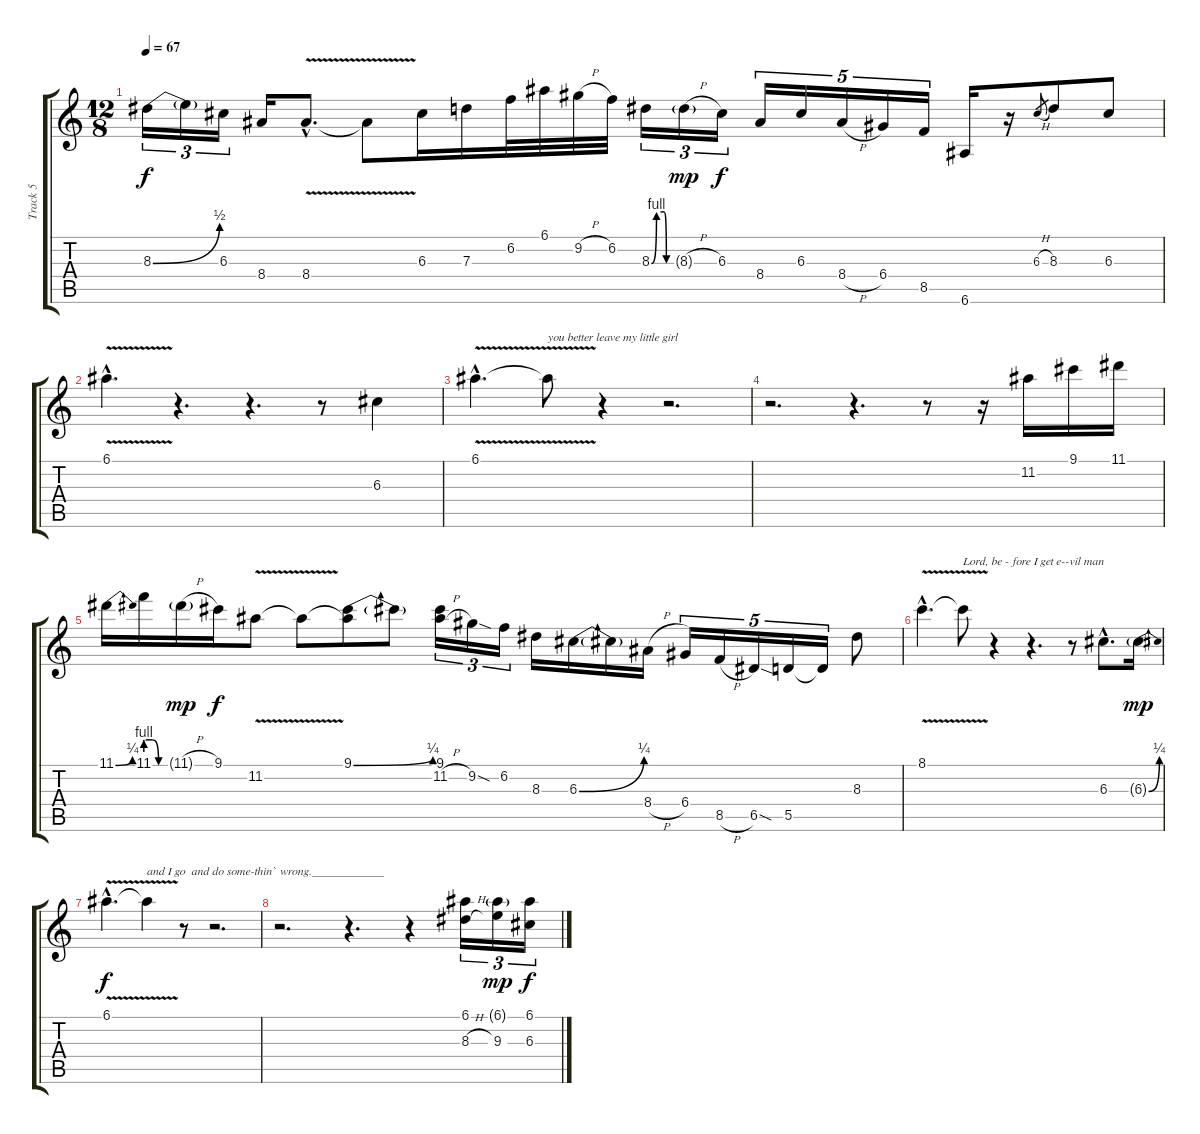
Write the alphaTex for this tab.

\track ("Track 5" "Track 5") {instrument electricguitarclean}
\staff {score tabs}
\tuning (E4 B3 G3 D3 A2 E2) {hide}
\ts (12 8)
\tempo 67
\clef g2
\ks c
8.3{be (bend 0 0 60 2)}.16{tu (3 2) dy f} 8.3{t}.16{tu (3 2)} 6.3.16{tu (3 2)} 8.4.16 8.4{v hac}.8{d} 8.4{t}.8 6.3.16 7.3.16 6.2.32 6.1.32 9.2{h}.32 6.2.32 8.3{be (custom 0 0 15 4 38 4 45 0 60 0)}.16{tu (3 2)} 8.3{h g}.16{tu (3 2) dy mp} 6.3.16{tu (3 2) dy f} 8.4.16{tu (5 4)} 6.3.16{tu (5 4)} 8.4{h}.16{tu (5 4)} 6.4.16{tu (5 4)} 8.5.16{tu (5 4)} 6.6.16 r.16 6.3{h}.8{gr} 8.3.8 6.3.8 |
6.1{v hac}.4{d} r.4{d} r.4{d} r.8 6.3.4 |
6.1{v hac}.4{d} 6.1{t}.8{txt "you better leave my little girl"} r.4 r.2{d} |
r.2{d} r.4{d} r.8 r.16 11.2.16 9.1.16 11.1.16 |
11.1{be (bend 0 0 60 1)}.16 11.1{be (custom 0 4 20 4 40 0 60 0)}.16 11.1{h g}.16{dy mp} 9.1.16{dy f} 11.2{v}.8 11.2{t}.8 (9.1{be (bend 0 0 60 1)} 11.2{t}).8 9.1{t}.8 (9.1 11.2{h}).16{tu (3 2)} 9.2{sod}.16{tu (3 2)} 6.2.16{tu (3 2)} 8.3.16 6.3{be (bend 0 0 60 1)}.16 6.3{t}.16 8.4{h}.16 6.4.16{tu (5 4)} 8.5{h}.16{tu (5 4)} 6.5{sod}.16{tu (5 4)} 5.5.16{tu (5 4)} 5.5{t}.16{tu (5 4)} 8.3.8 |
8.1{v hac}.4{d} 8.1{t}.8{txt "Lord, be - fore I get e--vil man"} r.4 r.4{d} r.8 6.3{hac}.8{d} 6.3{be (bend 0 0 60 1) g}.16{dy mp} |
6.1{v hac}.4{d dy f} 6.1{t}.4{txt "and I go  and do some-thin`"} r.8 r.2{d} |
r.2{d txt "wrong.____________"} r.4{d} r.4 (6.1 8.3{h}).16{tu (3 2)} (6.1{g} 9.3).16{tu (3 2) dy mp} (6.1 6.3).16{tu (3 2) dy f}
